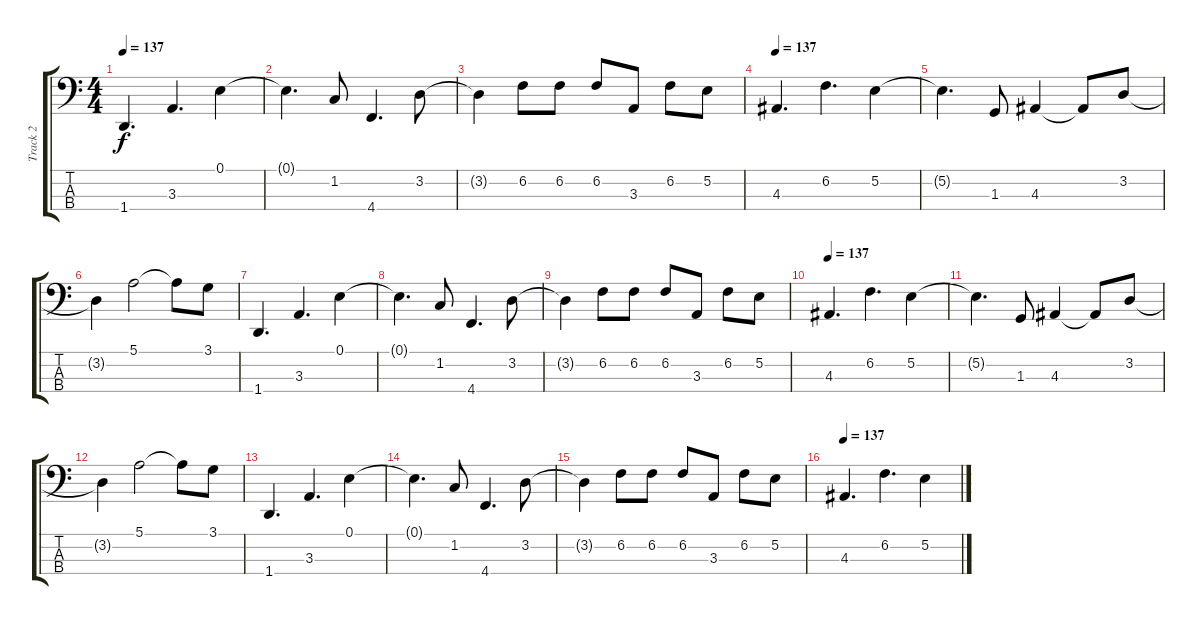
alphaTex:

\track ("Track 2" "Track 2") {instrument electricbassfinger}
\staff {score tabs}
\tuning (E2 B1 Gb1 Db1) {hide}
\ts (4 4)
\tempo 137
\clef f4
\ks c
1.4.4{d dy f} 3.3.4{d} 0.1.4 |
0.1{t}.4{d} 1.2.8 4.4.4{d} 3.2.8 |
3.2{t}.4 6.2.8 6.2.8 6.2.8 3.3.8 6.2.8 5.2.8 |
\tempo 137
4.3.4{d} 6.2.4{d} 5.2.4 |
5.2{t}.4{d} 1.3.8 4.3.4 4.3{t}.8 3.2.8 |
3.2{t}.4 5.1.2 5.1{t}.8 3.1.8 |
1.4.4{d} 3.3.4{d} 0.1.4 |
0.1{t}.4{d} 1.2.8 4.4.4{d} 3.2.8 |
3.2{t}.4 6.2.8 6.2.8 6.2.8 3.3.8 6.2.8 5.2.8 |
\tempo 137
4.3.4{d} 6.2.4{d} 5.2.4 |
5.2{t}.4{d} 1.3.8 4.3.4 4.3{t}.8 3.2.8 |
3.2{t}.4 5.1.2 5.1{t}.8 3.1.8 |
1.4.4{d} 3.3.4{d} 0.1.4 |
0.1{t}.4{d} 1.2.8 4.4.4{d} 3.2.8 |
3.2{t}.4 6.2.8 6.2.8 6.2.8 3.3.8 6.2.8 5.2.8 |
\tempo 137
4.3.4{d} 6.2.4{d} 5.2.4
